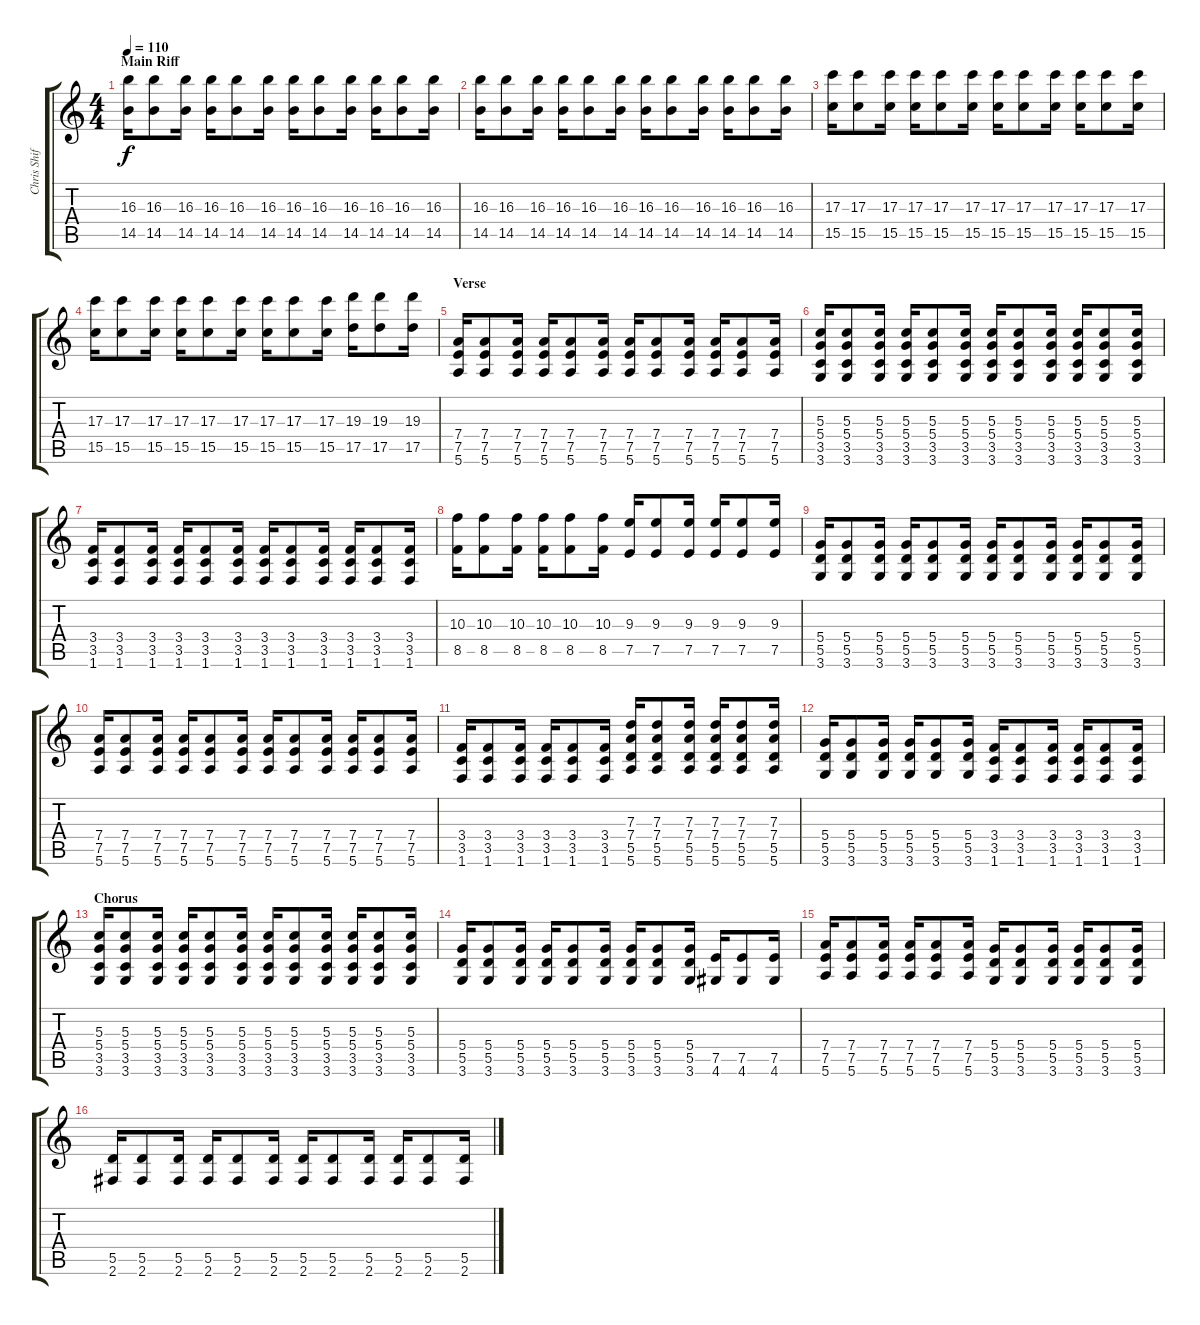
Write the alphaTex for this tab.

\track ("Chris Shifflet" "Chris Shif") {instrument overdrivenguitar}
\staff {score tabs}
\tuning (E4 B3 G3 D3 A2 E2) {hide}
\ts (4 4)
\section ("" "Main Riff")
\tempo 110
\clef g2
\ks c
(16.3 14.5).16{dy f} (16.3 14.5).8 (16.3 14.5).16 (16.3 14.5).16 (16.3 14.5).8 (16.3 14.5).16 (16.3 14.5).16 (16.3 14.5).8 (16.3 14.5).16 (16.3 14.5).16 (16.3 14.5).8 (16.3 14.5).16 |
(16.3 14.5).16 (16.3 14.5).8 (16.3 14.5).16 (16.3 14.5).16 (16.3 14.5).8 (16.3 14.5).16 (16.3 14.5).16 (16.3 14.5).8 (16.3 14.5).16 (16.3 14.5).16 (16.3 14.5).8 (16.3 14.5).16 |
(17.3 15.5).16 (17.3 15.5).8 (17.3 15.5).16 (17.3 15.5).16 (17.3 15.5).8 (17.3 15.5).16 (17.3 15.5).16 (17.3 15.5).8 (17.3 15.5).16 (17.3 15.5).16 (17.3 15.5).8 (17.3 15.5).16 |
(17.3 15.5).16 (17.3 15.5).8 (17.3 15.5).16 (17.3 15.5).16 (17.3 15.5).8 (17.3 15.5).16 (17.3 15.5).16 (17.3 15.5).8 (17.3 15.5).16 (19.3 17.5).16 (19.3 17.5).8 (19.3 17.5).16 |
\section ("" "Verse")
(7.4 7.5 5.6).16 (7.4 7.5 5.6).8 (7.4 7.5 5.6).16 (7.4 7.5 5.6).16 (7.4 7.5 5.6).8 (7.4 7.5 5.6).16 (7.4 7.5 5.6).16 (7.4 7.5 5.6).8 (7.4 7.5 5.6).16 (7.4 7.5 5.6).16 (7.4 7.5 5.6).8 (7.4 7.5 5.6).16 |
(5.3 5.4 3.5 3.6).16 (5.3 5.4 3.5 3.6).8 (5.3 5.4 3.5 3.6).16 (5.3 5.4 3.5 3.6).16 (5.3 5.4 3.5 3.6).8 (5.3 5.4 3.5 3.6).16 (5.3 5.4 3.5 3.6).16 (5.3 5.4 3.5 3.6).8 (5.3 5.4 3.5 3.6).16 (5.3 5.4 3.5 3.6).16 (5.3 5.4 3.5 3.6).8 (5.3 5.4 3.5 3.6).16 |
(3.4 3.5 1.6).16 (3.4 3.5 1.6).8 (3.4 3.5 1.6).16 (3.4 3.5 1.6).16 (3.4 3.5 1.6).8 (3.4 3.5 1.6).16 (3.4 3.5 1.6).16 (3.4 3.5 1.6).8 (3.4 3.5 1.6).16 (3.4 3.5 1.6).16 (3.4 3.5 1.6).8 (3.4 3.5 1.6).16 |
(10.3 8.5).16 (10.3 8.5).8 (10.3 8.5).16 (10.3 8.5).16 (10.3 8.5).8 (10.3 8.5).16 (9.3 7.5).16 (9.3 7.5).8 (9.3 7.5).16 (9.3 7.5).16 (9.3 7.5).8 (9.3 7.5).16 |
(5.4 5.5 3.6).16 (5.4 5.5 3.6).8 (5.4 5.5 3.6).16 (5.4 5.5 3.6).16 (5.4 5.5 3.6).8 (5.4 5.5 3.6).16 (5.4 5.5 3.6).16 (5.4 5.5 3.6).8 (5.4 5.5 3.6).16 (5.4 5.5 3.6).16 (5.4 5.5 3.6).8 (5.4 5.5 3.6).16 |
(7.4 7.5 5.6).16 (7.4 7.5 5.6).8 (7.4 7.5 5.6).16 (7.4 7.5 5.6).16 (7.4 7.5 5.6).8 (7.4 7.5 5.6).16 (7.4 7.5 5.6).16 (7.4 7.5 5.6).8 (7.4 7.5 5.6).16 (7.4 7.5 5.6).16 (7.4 7.5 5.6).8 (7.4 7.5 5.6).16 |
(3.4 3.5 1.6).16 (3.4 3.5 1.6).8 (3.4 3.5 1.6).16 (3.4 3.5 1.6).16 (3.4 3.5 1.6).8 (3.4 3.5 1.6).16 (7.3 7.4 5.5 5.6).16 (7.3 7.4 5.5 5.6).8 (7.3 7.4 5.5 5.6).16 (7.3 7.4 5.5 5.6).16 (7.3 7.4 5.5 5.6).8 (7.3 7.4 5.5 5.6).16 |
(5.4 5.5 3.6).16 (5.4 5.5 3.6).8 (5.4 5.5 3.6).16 (5.4 5.5 3.6).16 (5.4 5.5 3.6).8 (5.4 5.5 3.6).16 (3.4 3.5 1.6).16 (3.4 3.5 1.6).8 (3.4 3.5 1.6).16 (3.4 3.5 1.6).16 (3.4 3.5 1.6).8 (3.4 3.5 1.6).16 |
\section ("" "Chorus")
(5.3 5.4 3.5 3.6).16 (5.3 5.4 3.5 3.6).8 (5.3 5.4 3.5 3.6).16 (5.3 5.4 3.5 3.6).16 (5.3 5.4 3.5 3.6).8 (5.3 5.4 3.5 3.6).16 (5.3 5.4 3.5 3.6).16 (5.3 5.4 3.5 3.6).8 (5.3 5.4 3.5 3.6).16 (5.3 5.4 3.5 3.6).16 (5.3 5.4 3.5 3.6).8 (5.3 5.4 3.5 3.6).16 |
(5.4 5.5 3.6).16 (5.4 5.5 3.6).8 (5.4 5.5 3.6).16 (5.4 5.5 3.6).16 (5.4 5.5 3.6).8 (5.4 5.5 3.6).16 (5.4 5.5 3.6).16 (5.4 5.5 3.6).8 (5.4 5.5 3.6).16 (7.5 4.6).16 (7.5 4.6).8 (7.5 4.6).16 |
(7.4 7.5 5.6).16 (7.4 7.5 5.6).8 (7.4 7.5 5.6).16 (7.4 7.5 5.6).16 (7.4 7.5 5.6).8 (7.4 7.5 5.6).16 (5.4 5.5 3.6).16 (5.4 5.5 3.6).8 (5.4 5.5 3.6).16 (5.4 5.5 3.6).16 (5.4 5.5 3.6).8 (5.4 5.5 3.6).16 |
(5.5 2.6).16 (5.5 2.6).8 (5.5 2.6).16 (5.5 2.6).16 (5.5 2.6).8 (5.5 2.6).16 (5.5 2.6).16 (5.5 2.6).8 (5.5 2.6).16 (5.5 2.6).16 (5.5 2.6).8 (5.5 2.6).16
